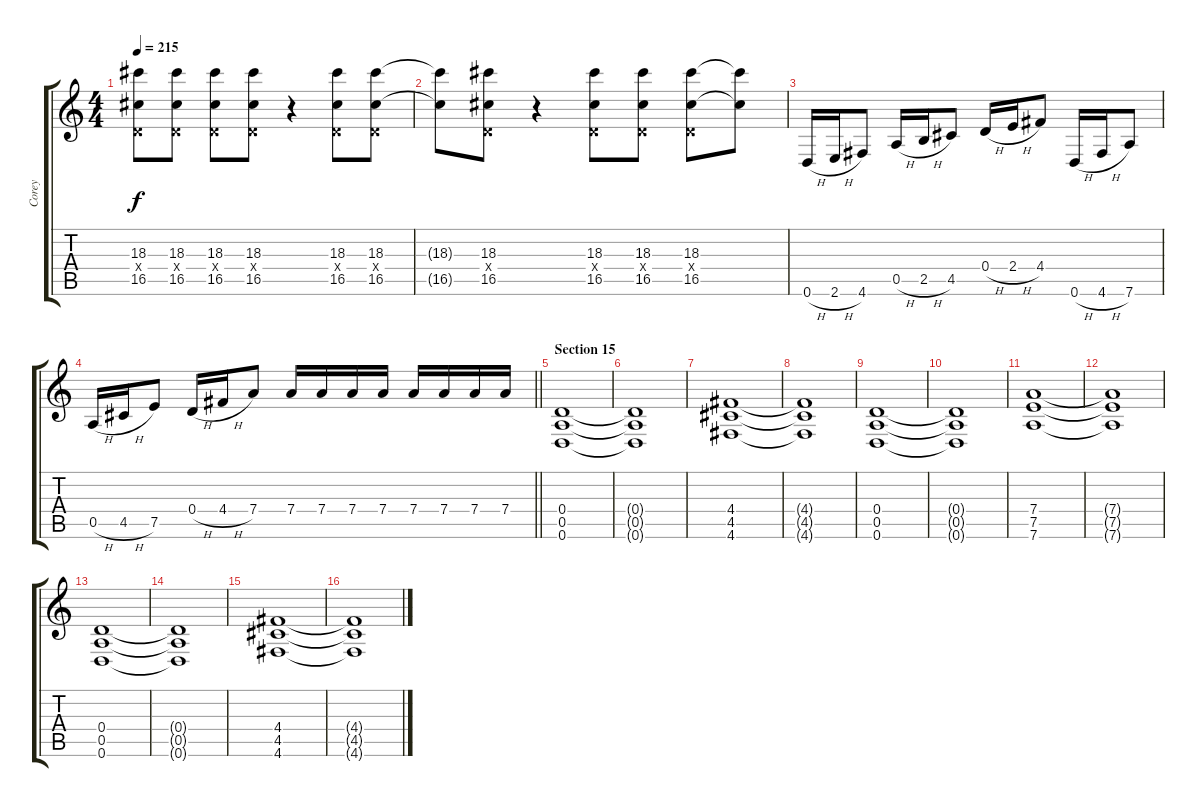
\track ("Corey" "Corey") {instrument distortionguitar}
\staff {score tabs}
\tuning (E4 B3 G3 D3 A2 D2) {hide}
\ts (4 4)
\tempo 215
\clef g2
\ks c
(18.3 0.4{x} 16.5).8{dy f} (18.3 0.4{x} 16.5).8 (18.3 0.4{x} 16.5).8 (18.3 0.4{x} 16.5).8 r.4 (18.3 0.4{x} 16.5).8 (18.3 0.4{x} 16.5).8 |
(18.3{t} 16.5{t}).8 (18.3 0.4{x} 16.5).8 r.4 (18.3 0.4{x} 16.5).8 (18.3 0.4{x} 16.5).8 (18.3 0.4{x} 16.5).8 (18.3{t} 16.5{t}).8 |
0.6{h}.16 2.6{h}.16 4.6.8 0.5{h}.16 2.5{h}.16 4.5.8 0.4{h}.16 2.4{h}.16 4.4.8 0.6{h}.16 4.6{h}.16 7.6.8 |
\barLineRight lightlight
0.5{h}.16 4.5{h}.16 7.5.8 0.4{h}.16 4.4{h}.16 7.4.8 7.4.16 7.4.16 7.4.16 7.4.16 7.4.16 7.4.16 7.4.16 7.4.16 |
\section ("" "Section 15")
(0.4 0.5 0.6).1 |
(0.4{t} 0.5{t} 0.6{t}).1 |
(4.4 4.5 4.6).1 |
(4.4{t} 4.5{t} 4.6{t}).1 |
(0.4 0.5 0.6).1 |
(0.4{t} 0.5{t} 0.6{t}).1 |
(7.4 7.5 7.6).1 |
(7.4{t} 7.5{t} 7.6{t}).1 |
(0.4 0.5 0.6).1 |
(0.4{t} 0.5{t} 0.6{t}).1 |
(4.4 4.5 4.6).1 |
(4.4{t} 4.5{t} 4.6{t}).1
